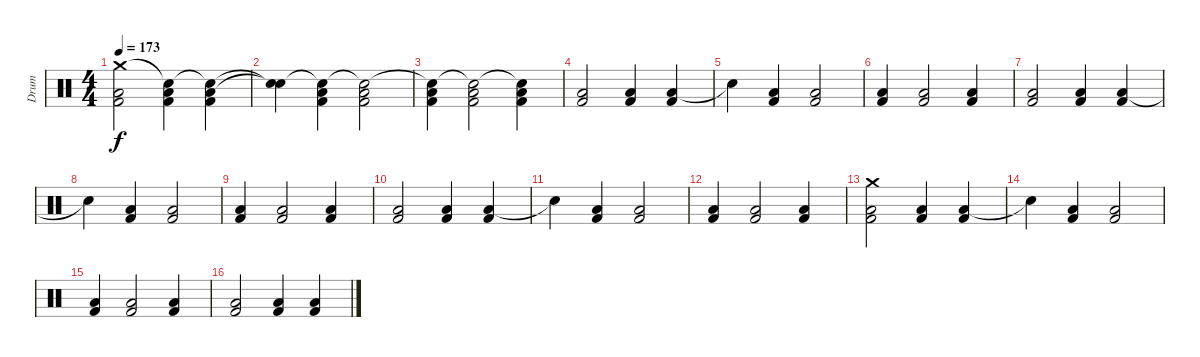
\track ("Drum" "Drum") {instrument percussion}
\staff {score}
\articulation defaults
\ts (4 4)
\tempo 173
\clef neutral
\ks c
("Crash medium (hit)" "Low Tom (hit)" "Kick (hit) 2").2{dy f} ("Snare (hit)"{t} "Low Tom (hit)" "Kick (hit) 2").4 ("Snare (hit)"{t} "Low Tom (hit)" "Kick (hit) 2").4 |
("Snare (hit)"{t} "Snare (hit)"{t}).4 ("Snare (hit)"{t} "Low Tom (hit)" "Kick (hit) 2").4 ("Snare (hit)"{t} "Low Tom (hit)" "Kick (hit) 2").2 |
("Snare (hit)"{t} "Low Tom (hit)" "Kick (hit) 2").4 ("Snare (hit)"{t} "Low Tom (hit)" "Kick (hit) 2").2 ("Snare (hit)"{t} "Low Tom (hit)" "Kick (hit) 2").4 |
("Low Tom (hit)" "Kick (hit) 2").2 ("Low Tom (hit)" "Kick (hit) 2").4 ("Low Tom (hit)" "Kick (hit) 2").4 |
"Snare (hit)"{t}.4 ("Low Tom (hit)" "Kick (hit) 2").4 ("Low Tom (hit)" "Kick (hit) 2").2 |
("Low Tom (hit)" "Kick (hit) 2").4 ("Low Tom (hit)" "Kick (hit) 2").2 ("Low Tom (hit)" "Kick (hit) 2").4 |
("Low Tom (hit)" "Kick (hit) 2").2 ("Low Tom (hit)" "Kick (hit) 2").4 ("Low Tom (hit)" "Kick (hit) 2").4 |
"Snare (hit)"{t}.4 ("Low Tom (hit)" "Kick (hit) 2").4 ("Low Tom (hit)" "Kick (hit) 2").2 |
("Low Tom (hit)" "Kick (hit) 2").4 ("Low Tom (hit)" "Kick (hit) 2").2 ("Low Tom (hit)" "Kick (hit) 2").4 |
("Low Tom (hit)" "Kick (hit) 2").2 ("Low Tom (hit)" "Kick (hit) 2").4 ("Low Tom (hit)" "Kick (hit) 2").4 |
"Snare (hit)"{t}.4 ("Low Tom (hit)" "Kick (hit) 2").4 ("Low Tom (hit)" "Kick (hit) 2").2 |
("Low Tom (hit)" "Kick (hit) 2").4 ("Low Tom (hit)" "Kick (hit) 2").2 ("Low Tom (hit)" "Kick (hit) 2").4 |
("Crash medium (hit)" "Low Tom (hit)" "Kick (hit) 2").2 ("Low Tom (hit)" "Kick (hit) 2").4 ("Low Tom (hit)" "Kick (hit) 2").4 |
"Snare (hit)"{t}.4 ("Low Tom (hit)" "Kick (hit) 2").4 ("Low Tom (hit)" "Kick (hit) 2").2 |
("Low Tom (hit)" "Kick (hit) 2").4 ("Low Tom (hit)" "Kick (hit) 2").2 ("Low Tom (hit)" "Kick (hit) 2").4 |
("Low Tom (hit)" "Kick (hit) 2").2 ("Low Tom (hit)" "Kick (hit) 2").4 ("Low Tom (hit)" "Kick (hit) 2").4
